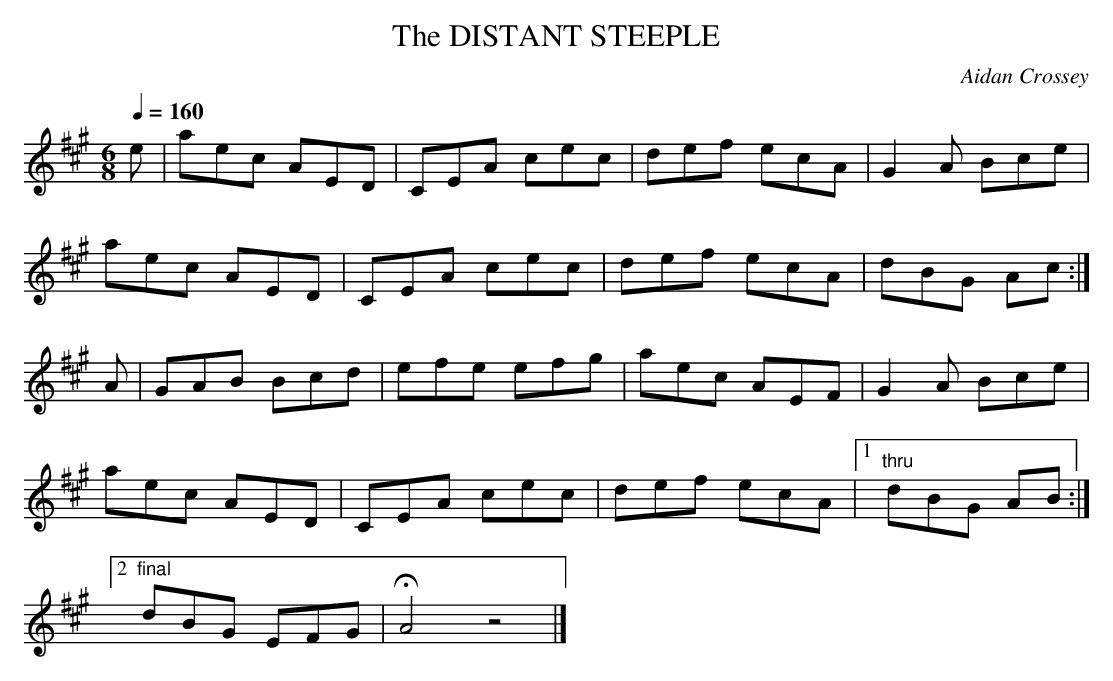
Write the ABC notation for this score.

X:1
T:DISTANT STEEPLE, The
C:Aidan Crossey
Q:1/4=160
M:6/8
L:1/8
K:A Major
e|aec AED|CEA cec|def ecA|G2A Bce|
aec AED|CEA cec|def ecA|dBG Ac:|
A|GAB Bcd|efe efg|aec AEF|G2A Bce|
aec AED|CEA cec|def ecA|1 "thru"dBG AB:|
[2 "final"dBG EFG|HA4z4|]
